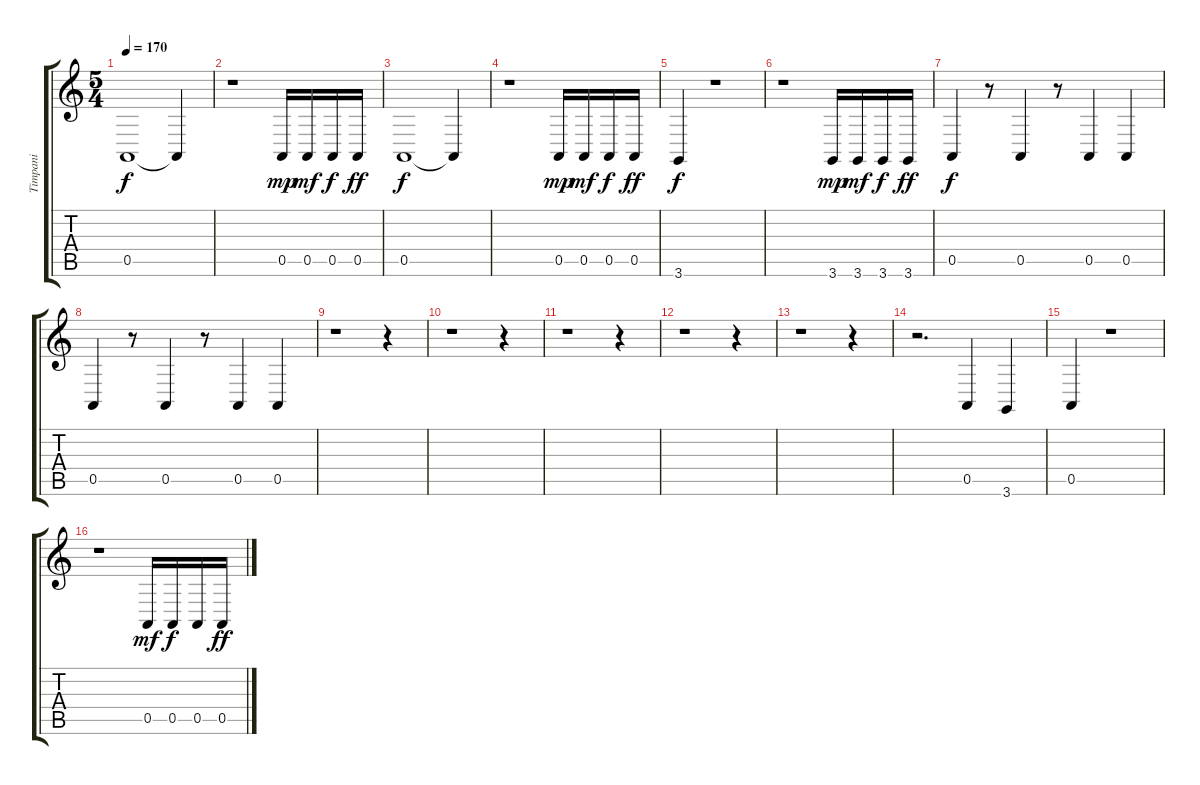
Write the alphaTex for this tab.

\track ("Timpani" "Timpani") {instrument timpani}
\staff {score tabs}
\tuning (E4 B3 G3 D3 A2 E2) {hide}
\ts (5 4)
\tempo 170
\clef g2
\ks c
0.5.1{dy f} 0.5{t}.4 |
r.1 0.5.16{dy mp} 0.5.16{dy mf} 0.5.16{dy f} 0.5.16{dy ff} |
0.5.1{dy f} 0.5{t}.4 |
r.1 0.5.16{dy mp} 0.5.16{dy mf} 0.5.16{dy f} 0.5.16{dy ff} |
3.6.4{dy f} r.1 |
r.1 3.6.16{dy mp} 3.6.16{dy mf} 3.6.16{dy f} 3.6.16{dy ff} |
0.5.4{dy f} r.8 0.5.4 r.8 0.5.4 0.5.4 |
0.5.4 r.8 0.5.4 r.8 0.5.4 0.5.4 |
r.1 r.4 |
r.1 r.4 |
r.1 r.4 |
r.1 r.4 |
r.1 r.4 |
r.2{d} 0.5.4 3.6.4 |
0.5.4 r.1 |
r.1 0.5.16{dy mf} 0.5.16{dy f} 0.5.16 0.5.16{dy ff}
